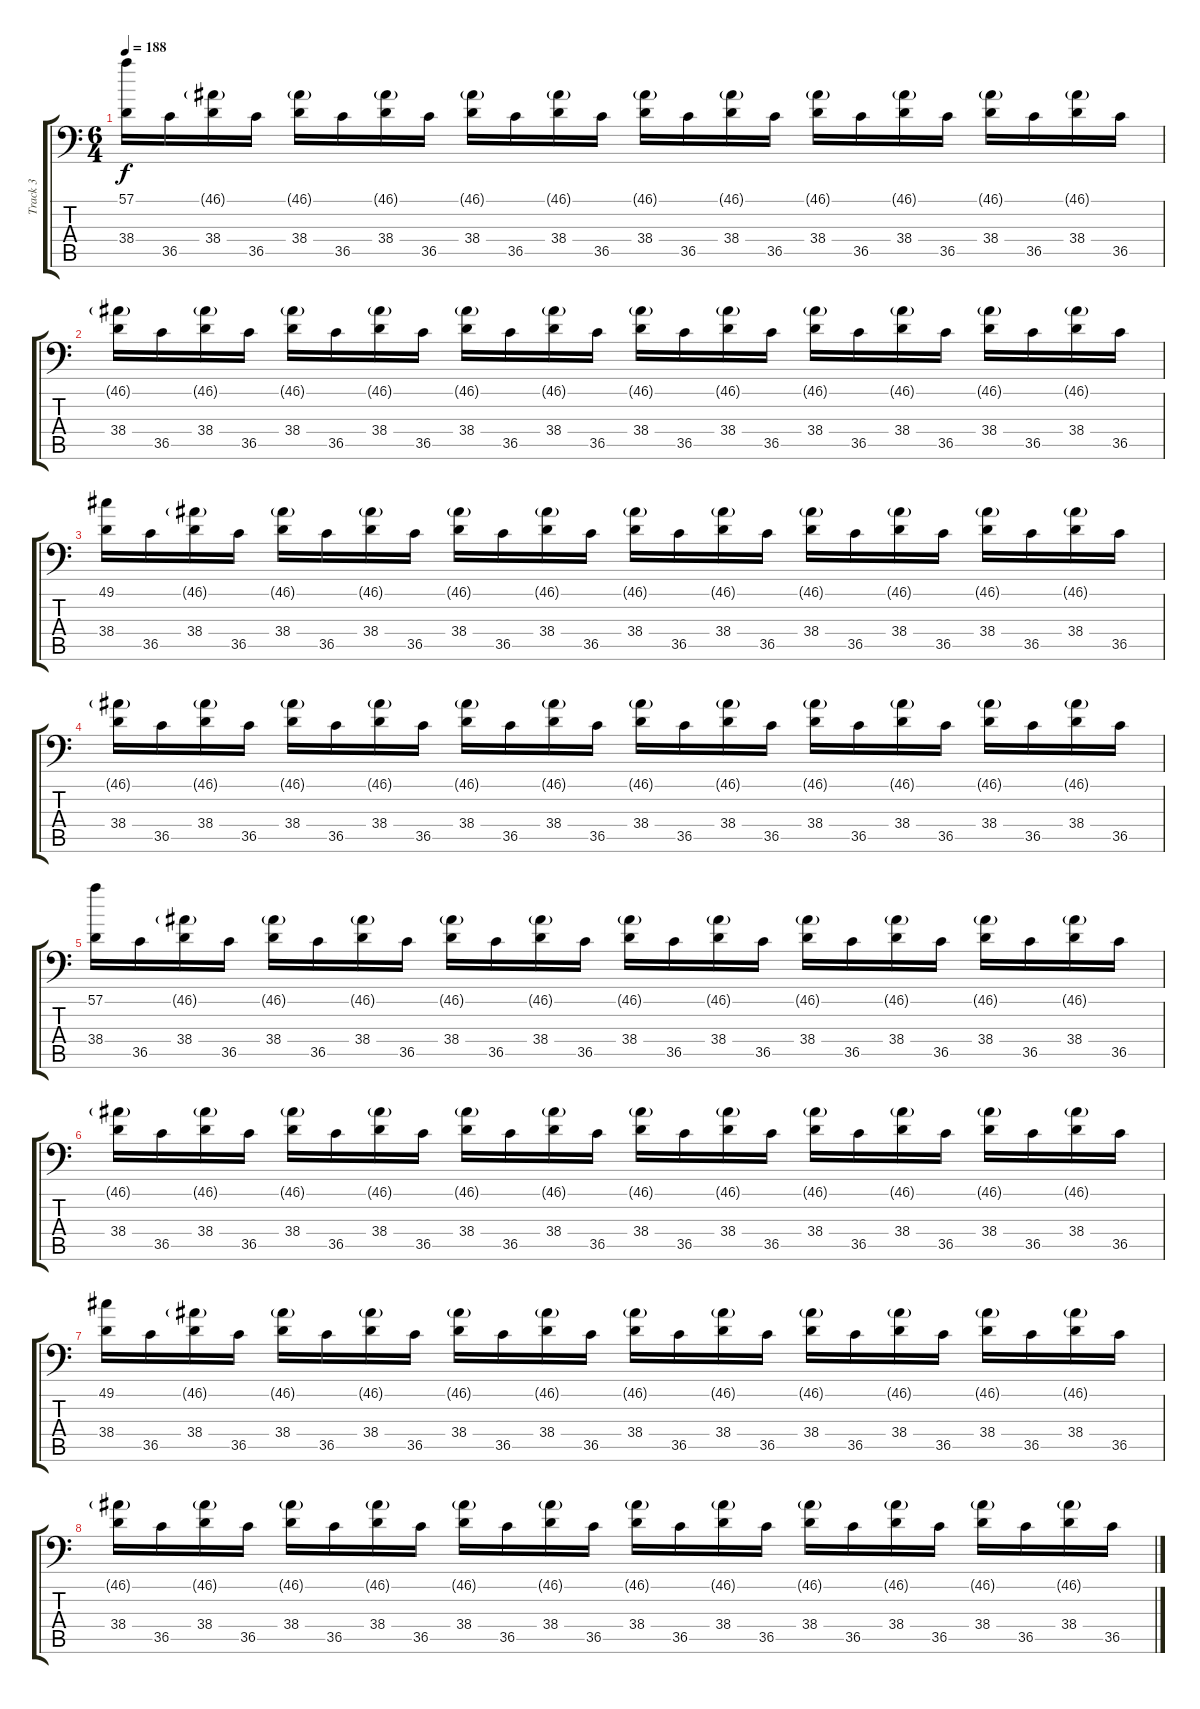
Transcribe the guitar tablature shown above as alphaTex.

\track ("Track 3" "Track 3") {instrument acousticgrandpiano}
\staff {score tabs}
\tuning (C-1 C-1 C-1 C-1 C-1 C-1) {hide}
\ts (6 4)
\tempo 188
\clef f4
\ks c
(57.1 38.4).16{dy f} 36.5.16 (46.1{g} 38.4).16 36.5.16 (46.1{g} 38.4).16 36.5.16 (46.1{g} 38.4).16 36.5.16 (46.1{g} 38.4).16 36.5.16 (46.1{g} 38.4).16 36.5.16 (46.1{g} 38.4).16 36.5.16 (46.1{g} 38.4).16 36.5.16 (46.1{g} 38.4).16 36.5.16 (46.1{g} 38.4).16 36.5.16 (46.1{g} 38.4).16 36.5.16 (46.1{g} 38.4).16 36.5.16 |
(46.1{g} 38.4).16 36.5.16 (46.1{g} 38.4).16 36.5.16 (46.1{g} 38.4).16 36.5.16 (46.1{g} 38.4).16 36.5.16 (46.1{g} 38.4).16 36.5.16 (46.1{g} 38.4).16 36.5.16 (46.1{g} 38.4).16 36.5.16 (46.1{g} 38.4).16 36.5.16 (46.1{g} 38.4).16 36.5.16 (46.1{g} 38.4).16 36.5.16 (46.1{g} 38.4).16 36.5.16 (46.1{g} 38.4).16 36.5.16 |
(49.1 38.4).16 36.5.16 (46.1{g} 38.4).16 36.5.16 (46.1{g} 38.4).16 36.5.16 (46.1{g} 38.4).16 36.5.16 (46.1{g} 38.4).16 36.5.16 (46.1{g} 38.4).16 36.5.16 (46.1{g} 38.4).16 36.5.16 (46.1{g} 38.4).16 36.5.16 (46.1{g} 38.4).16 36.5.16 (46.1{g} 38.4).16 36.5.16 (46.1{g} 38.4).16 36.5.16 (46.1{g} 38.4).16 36.5.16 |
(46.1{g} 38.4).16 36.5.16 (46.1{g} 38.4).16 36.5.16 (46.1{g} 38.4).16 36.5.16 (46.1{g} 38.4).16 36.5.16 (46.1{g} 38.4).16 36.5.16 (46.1{g} 38.4).16 36.5.16 (46.1{g} 38.4).16 36.5.16 (46.1{g} 38.4).16 36.5.16 (46.1{g} 38.4).16 36.5.16 (46.1{g} 38.4).16 36.5.16 (46.1{g} 38.4).16 36.5.16 (46.1{g} 38.4).16 36.5.16 |
(57.1 38.4).16 36.5.16 (46.1{g} 38.4).16 36.5.16 (46.1{g} 38.4).16 36.5.16 (46.1{g} 38.4).16 36.5.16 (46.1{g} 38.4).16 36.5.16 (46.1{g} 38.4).16 36.5.16 (46.1{g} 38.4).16 36.5.16 (46.1{g} 38.4).16 36.5.16 (46.1{g} 38.4).16 36.5.16 (46.1{g} 38.4).16 36.5.16 (46.1{g} 38.4).16 36.5.16 (46.1{g} 38.4).16 36.5.16 |
(46.1{g} 38.4).16 36.5.16 (46.1{g} 38.4).16 36.5.16 (46.1{g} 38.4).16 36.5.16 (46.1{g} 38.4).16 36.5.16 (46.1{g} 38.4).16 36.5.16 (46.1{g} 38.4).16 36.5.16 (46.1{g} 38.4).16 36.5.16 (46.1{g} 38.4).16 36.5.16 (46.1{g} 38.4).16 36.5.16 (46.1{g} 38.4).16 36.5.16 (46.1{g} 38.4).16 36.5.16 (46.1{g} 38.4).16 36.5.16 |
(49.1 38.4).16 36.5.16 (46.1{g} 38.4).16 36.5.16 (46.1{g} 38.4).16 36.5.16 (46.1{g} 38.4).16 36.5.16 (46.1{g} 38.4).16 36.5.16 (46.1{g} 38.4).16 36.5.16 (46.1{g} 38.4).16 36.5.16 (46.1{g} 38.4).16 36.5.16 (46.1{g} 38.4).16 36.5.16 (46.1{g} 38.4).16 36.5.16 (46.1{g} 38.4).16 36.5.16 (46.1{g} 38.4).16 36.5.16 |
(46.1{g} 38.4).16 36.5.16 (46.1{g} 38.4).16 36.5.16 (46.1{g} 38.4).16 36.5.16 (46.1{g} 38.4).16 36.5.16 (46.1{g} 38.4).16 36.5.16 (46.1{g} 38.4).16 36.5.16 (46.1{g} 38.4).16 36.5.16 (46.1{g} 38.4).16 36.5.16 (46.1{g} 38.4).16 36.5.16 (46.1{g} 38.4).16 36.5.16 (46.1{g} 38.4).16 36.5.16 (46.1{g} 38.4).16 36.5.16
